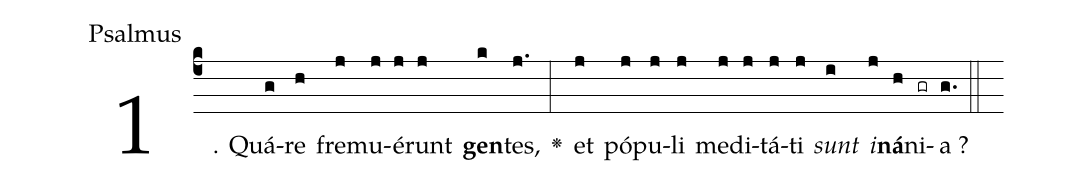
office-part: Psalmus;
%%
(c4) 1.( ) Quá(g)re(h) fre(j)mu(j)é(j)runt(j) <b>gen</b>(k)tes,(j.) <v>\greheightstar</v>(:) et(j) pó(j)pu(j)li(j) me(j)di(j)tá(j)ti(j) <i>sunt</i>(i) <i>i</i>(j)<b>ná</b>(h)ni(gr)a ?(g.) (::)
